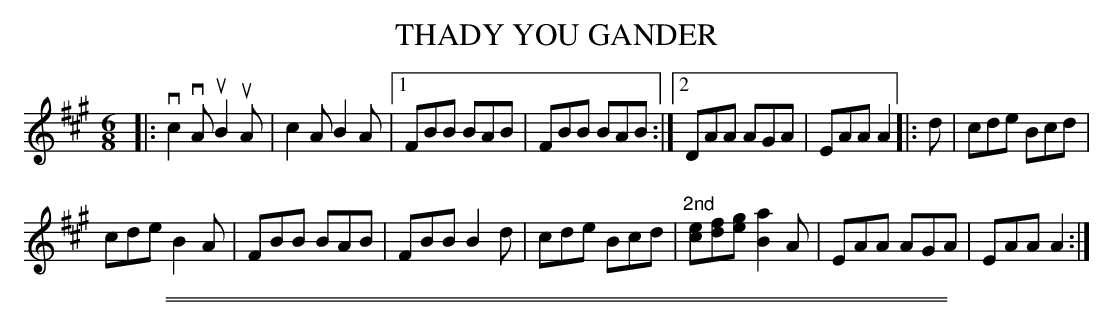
X:1
T: THADY YOU GANDER
M: 6/8
L: 1/8
K: A
|:\
vc2vA uB2uA | c2A B2A |\
[1 FBB BAB | FBB BAB :|\
[2 DAA AGA | EAA A2 |:\
d |\
cde Bcd |
cde B2A |\
FBB BAB | FBB B2d |\
cde Bcd | "^2nd"[ec][fd][ge] [a2B2]A |\
EAA AGA | EAA A2 :|
